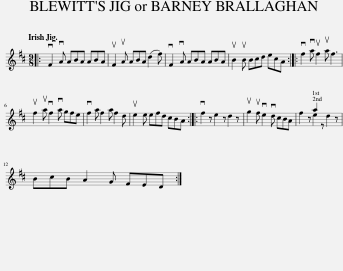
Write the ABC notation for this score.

X:1
%%score ( 1 2 )
L:1/8
Q:1/4=120
M:9/8
I:linebreak $
K:D
V:1 treble
V:2 treble
V:1
|: vF2 vA ABA ABA | uF2 uA ABA (d2 f) | vF2 vA ABA ABA | uB2 uB Bcd ecA :: vf2 va uf2 ua f3 |$ %5
 uf2 ua vf2 va gfe | vf2 a f2 a f2 d | ue2 e efd cBA :: vf2 z e2 z d2 z | ug2 uf ve2 vd cBA | %10
 f2 z a2 x d2 z |$ BcB A2 G FED :| %12
V:2
|: x9 | x9 | x9 | x9 :: x9 |$ %5
 x9 | x9 | x9 :: x9 | x9 | %10
 x2 x e2 z x2 x |$ x9 :| %12
